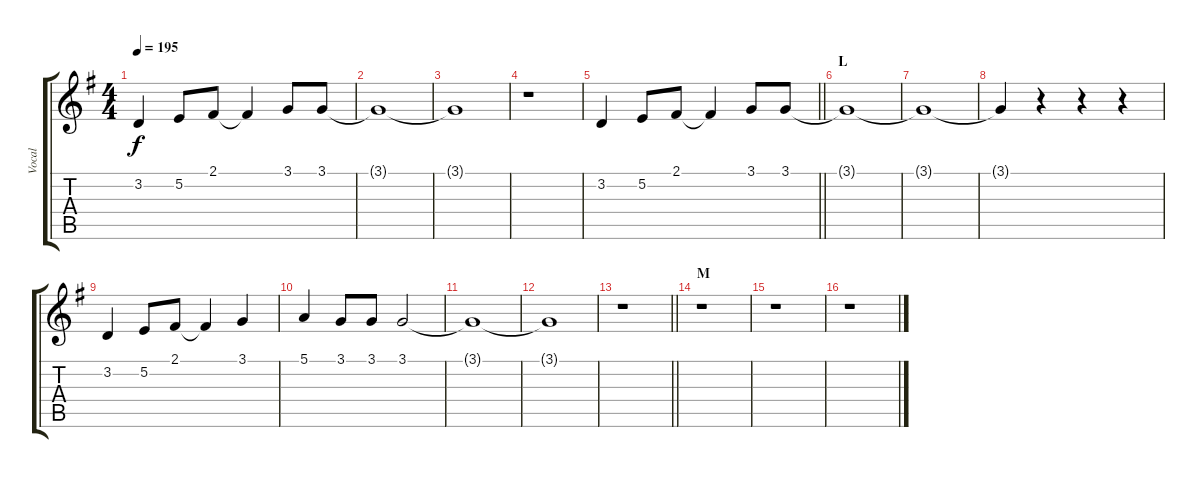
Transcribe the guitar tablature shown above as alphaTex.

\track ("Vocal" "Vocal") {instrument altosax}
\staff {score tabs}
\tuning (E4 B3 G3 D3 A2 E2) {hide}
\ts (4 4)
\tempo 195
\clef g2
\ks g
3.2.4{dy f} 5.2.8 2.1.8 2.1{t}.4 3.1.8 3.1.8 |
3.1{t}.1 |
3.1{t}.1 |
r.1 |
\barLineRight lightlight
3.2.4 5.2.8 2.1.8 2.1{t}.4 3.1.8 3.1.8 |
\section ("" "L")
3.1{t}.1 |
3.1{t}.1 |
3.1{t}.4 r.4 r.4 r.4 |
3.2.4 5.2.8 2.1.8 2.1{t}.4 3.1.4 |
5.1.4 3.1.8 3.1.8 3.1.2 |
3.1{t}.1 |
3.1{t}.1 |
\barLineRight lightlight
r.1 |
\section ("" "M")
r.1 |
r.1 |
r.1
